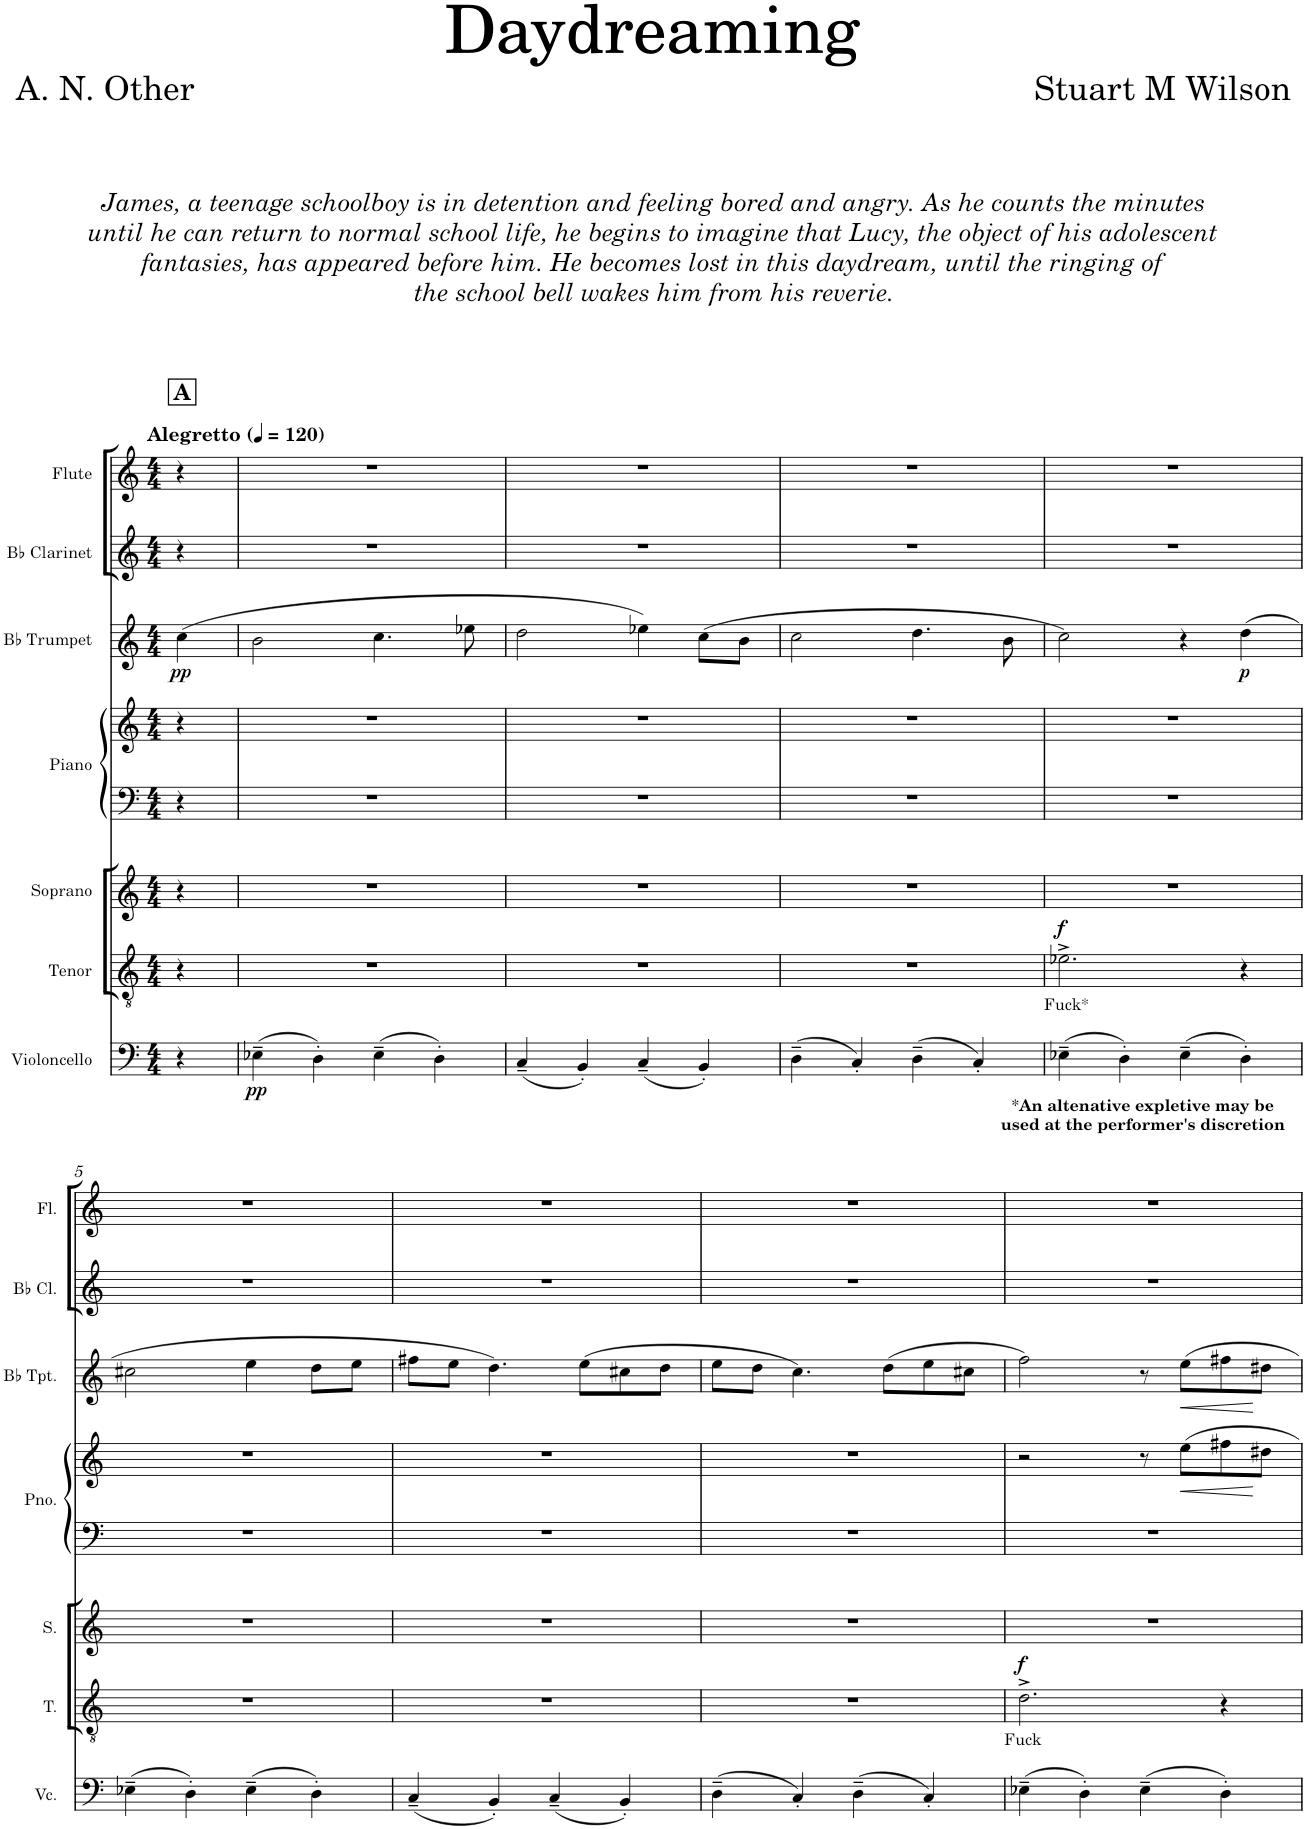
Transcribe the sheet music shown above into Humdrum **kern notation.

**kern	**dynam	**kern	**text	**text	**dynam	**kern	**kern	**kern	**dynam	**kern	**dynam	**kern	**kern
*part7	*part7	*part6	*part6	*part6	*part6	*part5	*part4	*part4	*part4	*part3	*part3	*part2	*part1
*staff8	*staff8	*staff7	*staff7	*staff7	*staff7	*staff6	*staff5	*staff4	*staff4/5	*staff3	*staff3	*staff2	*staff1
*I"Violoncello	*	*I"Tenor	*	*	*	*I"Soprano	*I"Piano	*	*	*I"Bb Trumpet	*	*I"Bb Clarinet	*I"Flute
*I'Vc.	*	*I'T.	*	*	*	*I'S.	*I'Pno.	*	*	*I'Bb Tpt.	*	*I'Bb Cl.	*I'Fl.
*clefF4	*	*clefGv2	*	*	*	*clefG2	*clefF4	*clefG2	*	*clefG2	*	*clefG2	*clefG2
*	*	*	*	*	*	*	*	*	*	*ITrd1c2	*	*ITrd1c2	*
*k[]	*	*k[]	*	*	*	*k[]	*k[]	*k[]	*	*k[]	*	*k[]	*k[]
*M4/4	*	*M4/4	*	*	*	*M4/4	*M4/4	*M4/4	*	*M4/4	*	*M4/4	*M4/4
*MM120	*	*MM120	*	*	*	*MM120	*MM120	*MM120	*	*MM120	*	*MM120	*MM120
!!LO:REH:place=s1:a:B:cj:fs=14:t=A
=	=	=	=	=	=	=	=	=	=	=	=	=	=
!	!	!	!	!	!	!	!	!	!	!	!	!	!LO:TX:a:B:t=Alegretto
!	!	!	!	!	!	!	!	!	!	!	!LO:DY:b	!	!
4r	.	4r	.	.	.	4r	4r	4r	.	(4cc\	pp	4r	4r
=1	=1	=1	=1	=1	=1	=1	=1	=1	=1	=1	=1	=1	=1
!	!LO:DY:b	!	!	!	!	!	!	!	!	!	!	!	!
(4E-X~\	pp	1r	.	.	.	1r	1r	1r	.	2b\	.	1r	1r
4D'\)	.	.	.	.	.	.	.	.	.	.	.	.	.
(4E-~\	.	.	.	.	.	.	.	.	.	4.cc\	.	.	.
4D'\)	.	.	.	.	.	.	.	.	.	.	.	.	.
.	.	.	.	.	.	.	.	.	.	8ee-X\	.	.	.
=2	=2	=2	=2	=2	=2	=2	=2	=2	=2	=2	=2	=2	=2
(4C~/	.	1r	.	.	.	1r	1r	1r	.	2dd\	.	1r	1r
4BB'/)	.	.	.	.	.	.	.	.	.	.	.	.	.
(4C~/	.	.	.	.	.	.	.	.	.	4ee-X\)	.	.	.
4BB'/)	.	.	.	.	.	.	.	.	.	(8cc\L	.	.	.
.	.	.	.	.	.	.	.	.	.	8b\J	.	.	.
=3	=3	=3	=3	=3	=3	=3	=3	=3	=3	=3	=3	=3	=3
(4D~\	.	1r	.	.	.	1r	1r	1r	.	2cc\	.	1r	1r
4C'/)	.	.	.	.	.	.	.	.	.	.	.	.	.
(4D~\	.	.	.	.	.	.	.	.	.	4.dd\	.	.	.
4C'/)	.	.	.	.	.	.	.	.	.	.	.	.	.
.	.	.	.	.	.	.	.	.	.	8b\	.	.	.
=4	=4	=4	=4	=4	=4	=4	=4	=4	=4	=4	=4	=4	=4
!LO:TX:b:B:t=*An altenative expletive may be	!	!	!	!	!	!	!	!	!	!	!	!	!
!LO:TX:b:t=used at the performer's discretion	!	!	!	!	!	!	!	!	!	!	!	!	!
!	!	!	!	!LO:LY:b	!LO:DY:a	!	!	!	!	!	!	!	!
(4E-X~\	.	2.e-X^\	.	Fuck*	f	1r	1r	1r	.	2cc\)	.	1r	1r
4D'\)	.	.	.	.	.	.	.	.	.	.	.	.	.
(4E-~\	.	.	.	.	.	.	.	.	.	4r	.	.	.
!	!	!	!	!	!	!	!	!	!	!	!LO:DY:b	!	!
4D'\)	.	4r	.	.	.	.	.	.	.	(4dd\	p	.	.
!!LO:LB:g=z
=5	=5	=5	=5	=5	=5	=5	=5	=5	=5	=5	=5	=5	=5
(4E-X~\	.	1r	.	.	.	1r	1r	1r	.	2cc#X\	.	1r	1r
4D'\)	.	.	.	.	.	.	.	.	.	.	.	.	.
(4E-~\	.	.	.	.	.	.	.	.	.	4ee\	.	.	.
4D'\)	.	.	.	.	.	.	.	.	.	8dd\L	.	.	.
.	.	.	.	.	.	.	.	.	.	8ee\J	.	.	.
=6	=6	=6	=6	=6	=6	=6	=6	=6	=6	=6	=6	=6	=6
(4C~/	.	1r	.	.	.	1r	1r	1r	.	8ff#X\L	.	1r	1r
.	.	.	.	.	.	.	.	.	.	8ee\J	.	.	.
4BB'/)	.	.	.	.	.	.	.	.	.	4.dd\)	.	.	.
(4C~/	.	.	.	.	.	.	.	.	.	.	.	.	.
.	.	.	.	.	.	.	.	.	.	(8ee\L	.	.	.
4BB'/)	.	.	.	.	.	.	.	.	.	8cc#X\	.	.	.
.	.	.	.	.	.	.	.	.	.	8dd\J	.	.	.
=7	=7	=7	=7	=7	=7	=7	=7	=7	=7	=7	=7	=7	=7
(4D~\	.	1r	.	.	.	1r	1r	1r	.	8ee\L	.	1r	1r
.	.	.	.	.	.	.	.	.	.	8dd\J	.	.	.
4C'/)	.	.	.	.	.	.	.	.	.	4.cc\)	.	.	.
(4D~\	.	.	.	.	.	.	.	.	.	.	.	.	.
.	.	.	.	.	.	.	.	.	.	(8dd\L	.	.	.
4C'/)	.	.	.	.	.	.	.	.	.	8ee\	.	.	.
.	.	.	.	.	.	.	.	.	.	8cc#X\J	.	.	.
=8	=8	=8	=8	=8	=8	=8	=8	=8	=8	=8	=8	=8	=8
!	!	!	!	!LO:LY:b	!LO:DY:a	!	!	!	!	!	!	!	!
(4E-X~\	.	2.d^\	.	Fuck	f	1r	1r	2r	.	2ff\)	.	1r	1r
4D'\)	.	.	.	.	.	.	.	.	.	.	.	.	.
(4E-~\	.	.	.	.	.	.	.	8r	.	8r	.	.	.
!	!	!	!	!	!	!	!	!	!LO:HP:b	!	!LO:HP:b	!	!
.	.	.	.	.	.	.	.	8ee\L	<	8ee\L	<	.	.
4D'\)	.	4r	.	.	.	.	.	8ff#X\	.	8ff#X\	.	.	.
.	.	.	.	.	.	.	.	8dd#X\J	[	8dd#X\J	[	.	.
=	=	=	=	=	=	=	=	=	=	=	=	=	=
*-	*-	*-	*-	*-	*-	*-	*-	*-	*-	*-	*-	*-	*-
